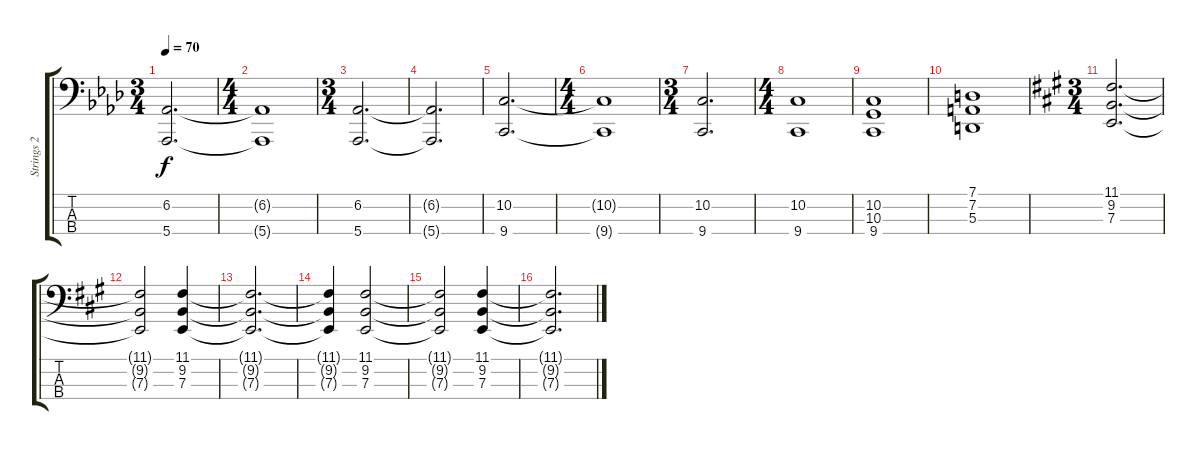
\track ("Strings 2" "Strings 2") {instrument stringensemble2}
\staff {score tabs}
\tuning (G2 D2 A1 Eb1) {hide}
\ts (3 4)
\tempo 70
\clef f4
\ks ab
(6.2 5.4).2{d dy f} |
\ts (4 4)
(6.2{t} 5.4{t}).1 |
\ts (3 4)
(6.2 5.4).2{d} |
(6.2{t} 5.4{t}).2{d} |
(10.2 9.4).2{d} |
\ts (4 4)
(10.2{t} 9.4{t}).1 |
\ts (3 4)
(10.2 9.4).2{d} |
\ts (4 4)
(10.2 9.4).1 |
(10.2 10.3 9.4).1{volume 4} |
(7.1 7.2 5.3).1 |
\ts (3 4)
\ks a
(11.1 9.2 7.3).2{d volume 6} |
(11.1{t} 9.2{t} 7.3{t}).2 (11.1 9.2 7.3).4 |
(11.1{t} 9.2{t} 7.3{t}).2{d} |
(11.1{t} 9.2{t} 7.3{t}).4 (11.1 9.2 7.3).2 |
(11.1{t} 9.2{t} 7.3{t}).2 (11.1 9.2 7.3).4 |
(11.1{t} 9.2{t} 7.3{t}).2{d}
